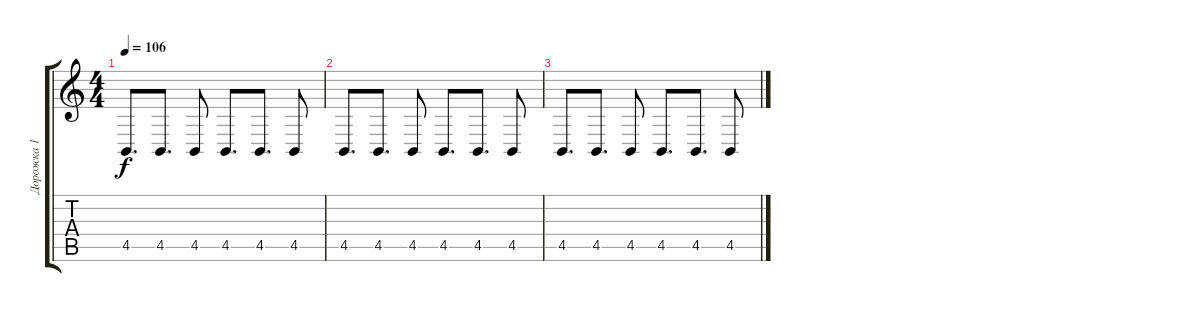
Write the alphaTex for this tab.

\track ("Дорожка 1" "Дорожка 1") {instrument honkytonkpiano}
\staff {score tabs}
\tuning (D4 A3 F3 C3 G2 C2) {hide}
\ts (4 4)
\tempo 106
\clef g2
\ks c
4.5.8{d dy f} 4.5.8{d} 4.5.8 4.5.8{d} 4.5.8{d} 4.5.8 |
4.5.8{d} 4.5.8{d} 4.5.8 4.5.8{d} 4.5.8{d} 4.5.8 |
4.5.8{d} 4.5.8{d} 4.5.8 4.5.8{d} 4.5.8{d} 4.5.8
